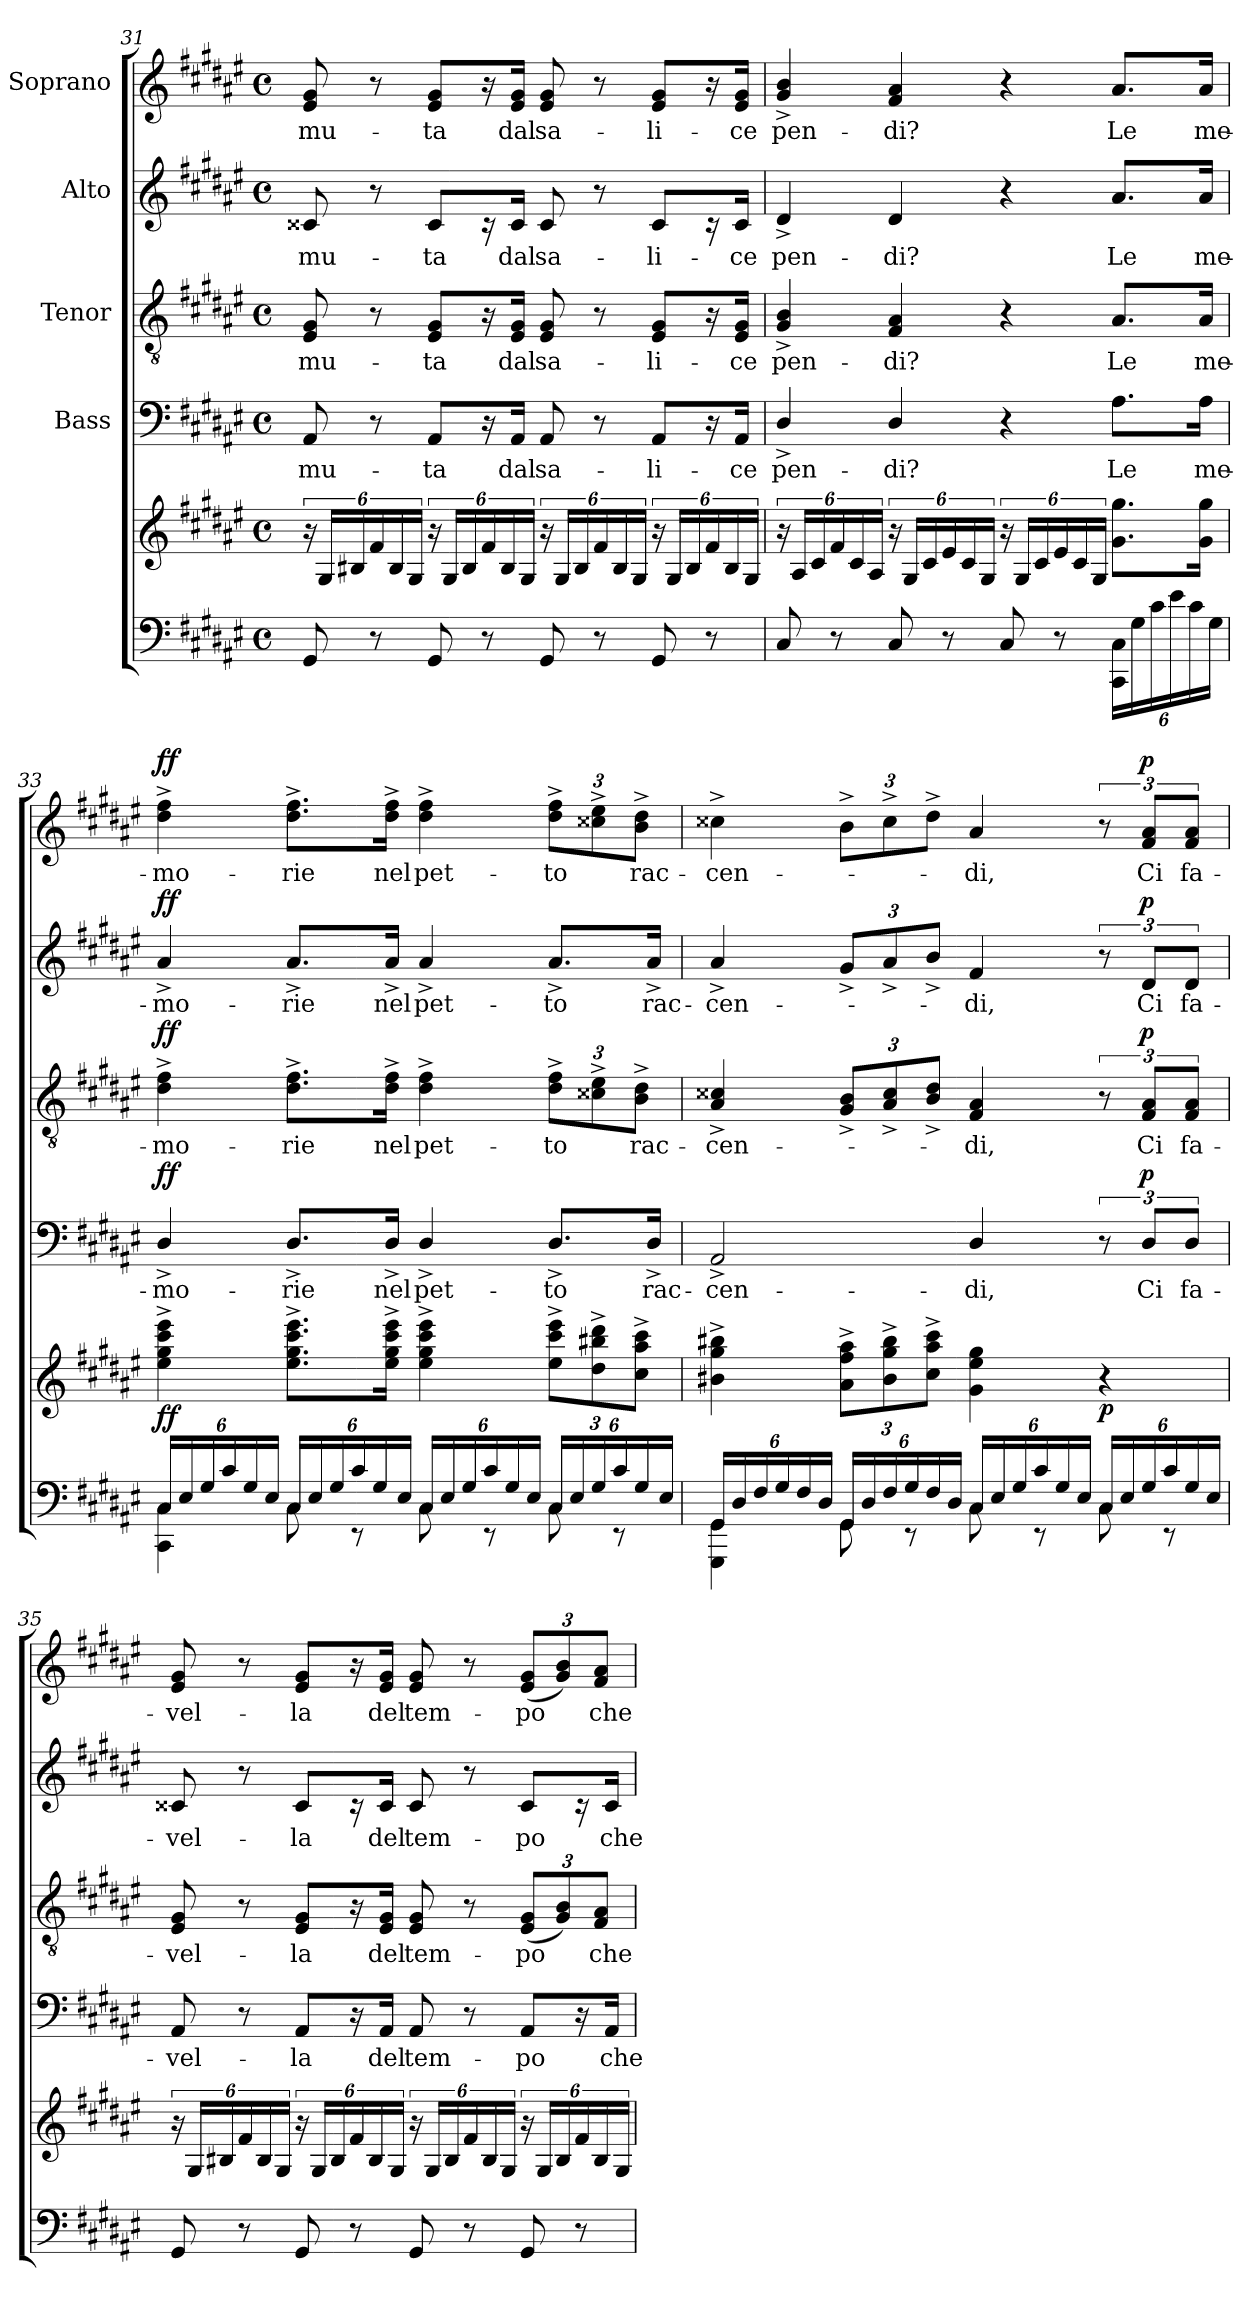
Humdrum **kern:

**kern	**kern	**dynam	**kern	**text	**dynam	**kern	**text	**dynam	**kern	**text	**dynam	**kern	**text	**dynam
*part5	*part5	*part5	*part4	*part4	*part4	*part3	*part3	*part3	*part2	*part2	*part2	*part1	*part1	*part1
*staff6	*staff5	*staff5/6	*staff4	*staff4	*staff4	*staff3	*staff3	*staff3	*staff2	*staff2	*staff2	*staff1	*staff1	*staff1
*	*	*	*I"Bass	*	*	*I"Tenor	*	*	*I"Alto	*	*	*I"Soprano	*	*
!!LO:PB:g=z
*clefF4	*clefG2	*	*clefF4	*	*	*clefGv2	*	*	*clefG2	*	*	*clefG2	*	*
*	*	*	*ITrd1c2	*	*	*ITrd1c2	*	*	*ITrd1c2	*	*	*ITrd1c2	*	*
*k[f#c#g#d#a#e#]	*k[f#c#g#d#a#e#]	*	*k[f#c#g#d#a#e#]	*	*	*k[f#c#g#d#a#e#]	*	*	*k[f#c#g#d#a#e#]	*	*	*k[f#c#g#d#a#e#]	*	*
*F#:	*F#:	*	*F#:	*	*	*F#:	*	*	*F#:	*	*	*F#:	*	*
*M4/4	*M4/4	*	*M4/4	*	*	*M4/4	*	*	*M4/4	*	*	*M4/4	*	*
*met(c)	*met(c)	*	*met(c)	*	*	*met(c)	*	*	*met(c)	*	*	*met(c)	*	*
=31	=31	=31	=31	=31	=31	=31	=31	=31	=31	=31	=31	=31	=31	=31
!	!	!	!	!LO:LY:b	!	!	!LO:LY:b	!	!	!LO:LY:b	!	!	!LO:LY:b	!
8GG#/	24r	.	8GG#/	mu-	.	8D#/ 8F#/	mu-	.	8B#X/	mu-	.	8d#/ 8f#/	mu-	.
.	24G#/LL	.	.	.	.	.	.	.	.	.	.	.	.	.
.	24B#X/	.	.	.	.	.	.	.	.	.	.	.	.	.
8r	24f#/	.	8r	.	.	8r	.	.	8r	.	.	8r	.	.
.	24B#/	.	.	.	.	.	.	.	.	.	.	.	.	.
.	24G#/JJ	.	.	.	.	.	.	.	.	.	.	.	.	.
!	!	!	!	!LO:LY:b	!	!	!LO:LY:b	!	!	!LO:LY:b	!	!	!LO:LY:b	!
8GG#/	24r	.	8GG#/L	-ta	.	8D#/ 8F#/L	-ta	.	8B#/L	-ta	.	8d#/ 8f#/L	-ta	.
.	24G#/LL	.	.	.	.	.	.	.	.	.	.	.	.	.
.	24B#/	.	.	.	.	.	.	.	.	.	.	.	.	.
8r	24f#/	.	16r	.	.	16r	.	.	16r	.	.	16r	.	.
.	24B#/	.	.	.	.	.	.	.	.	.	.	.	.	.
!	!	!	!	!LO:LY:b	!	!	!LO:LY:b	!	!	!LO:LY:b	!	!	!LO:LY:b	!
.	.	.	16GG#/Jk	dal	.	16D#/ 16F#/Jk	dal	.	16B#/Jk	dal	.	16d#/ 16f#/Jk	dal	.
.	24G#/JJ	.	.	.	.	.	.	.	.	.	.	.	.	.
!	!	!	!	!LO:LY:b	!	!	!LO:LY:b	!	!	!LO:LY:b	!	!	!LO:LY:b	!
8GG#/	24r	.	8GG#/	sa-	.	8D#/ 8F#/	sa-	.	8B#/	sa-	.	8d#/ 8f#/	sa-	.
.	24G#/LL	.	.	.	.	.	.	.	.	.	.	.	.	.
.	24B#/	.	.	.	.	.	.	.	.	.	.	.	.	.
8r	24f#/	.	8r	.	.	8r	.	.	8r	.	.	8r	.	.
.	24B#/	.	.	.	.	.	.	.	.	.	.	.	.	.
.	24G#/JJ	.	.	.	.	.	.	.	.	.	.	.	.	.
!	!	!	!	!LO:LY:b	!	!	!LO:LY:b	!	!	!LO:LY:b	!	!	!LO:LY:b	!
8GG#/	24r	.	8GG#/L	-li-	.	8D#/ 8F#/L	-li-	.	8B#/L	-li-	.	8d#/ 8f#/L	-li-	.
.	24G#/LL	.	.	.	.	.	.	.	.	.	.	.	.	.
.	24B#/	.	.	.	.	.	.	.	.	.	.	.	.	.
8r	24f#/	.	16r	.	.	16r	.	.	16r	.	.	16r	.	.
.	24B#/	.	.	.	.	.	.	.	.	.	.	.	.	.
!	!	!	!	!LO:LY:b	!	!	!LO:LY:b	!	!	!LO:LY:b	!	!	!LO:LY:b	!
.	.	.	16GG#/Jk	-ce	.	16D#/ 16F#/Jk	-ce	.	16B#/Jk	-ce	.	16d#/ 16f#/Jk	-ce	.
.	24G#/JJ	.	.	.	.	.	.	.	.	.	.	.	.	.
!!LO:PB:g=z
=32	=32	=32	=32	=32	=32	=32	=32	=32	=32	=32	=32	=32	=32	=32
!	!	!	!	!LO:LY:b	!	!	!LO:LY:b	!	!	!LO:LY:b	!	!	!LO:LY:b	!
8C#/	24r	.	4C#^/	pen-	.	4F#/^ 4A#/^	pen-	.	4c#^/	pen-	.	4f#/^ 4a#/^	pen-	.
.	24A#/LL	.	.	.	.	.	.	.	.	.	.	.	.	.
.	24c#/	.	.	.	.	.	.	.	.	.	.	.	.	.
8r	24f#/	.	.	.	.	.	.	.	.	.	.	.	.	.
.	24c#/	.	.	.	.	.	.	.	.	.	.	.	.	.
.	24A#/JJ	.	.	.	.	.	.	.	.	.	.	.	.	.
!	!	!	!	!LO:LY:b	!	!	!LO:LY:b	!	!	!LO:LY:b	!	!	!LO:LY:b	!
8C#/	24r	.	4C#/	-di?	.	4E#/ 4G#/	-di?	.	4c#/	-di?	.	4e#/ 4g#/	-di?	.
.	24G#/LL	.	.	.	.	.	.	.	.	.	.	.	.	.
.	24c#/	.	.	.	.	.	.	.	.	.	.	.	.	.
8r	24e#/	.	.	.	.	.	.	.	.	.	.	.	.	.
.	24c#/	.	.	.	.	.	.	.	.	.	.	.	.	.
.	24G#/JJ	.	.	.	.	.	.	.	.	.	.	.	.	.
8C#/	24r	.	4r	.	.	4r	.	.	4r	.	.	4r	.	.
.	24G#/LL	.	.	.	.	.	.	.	.	.	.	.	.	.
.	24c#/	.	.	.	.	.	.	.	.	.	.	.	.	.
8r	24e#/	.	.	.	.	.	.	.	.	.	.	.	.	.
.	24c#/	.	.	.	.	.	.	.	.	.	.	.	.	.
.	24G#/JJ	.	.	.	.	.	.	.	.	.	.	.	.	.
*Xbrackettup	*	*	*	*	*	*	*	*	*	*	*	*	*	*
!	!	!	!	!LO:LY:b	!	!	!LO:LY:b	!	!	!LO:LY:b	!	!	!LO:LY:b	!
24CC#\ 24C#\LL	8.g#\ 8.gg#\L	.	8.G#\L	Le	.	8.G#/L	Le	.	8.g#/L	Le	.	8.g#/L	Le	.
24G#\	.	.	.	.	.	.	.	.	.	.	.	.	.	.
24c#\	.	.	.	.	.	.	.	.	.	.	.	.	.	.
24e#\	.	.	.	.	.	.	.	.	.	.	.	.	.	.
24c#\	.	.	.	.	.	.	.	.	.	.	.	.	.	.
!	!	!	!	!LO:LY:b	!	!	!LO:LY:b	!	!	!LO:LY:b	!	!	!LO:LY:b	!
.	16g#\ 16gg#\Jk	.	16G#\Jk	me-	.	16G#/Jk	me-	.	16g#/Jk	me-	.	16g#/Jk	me-	.
24G#\JJ	.	.	.	.	.	.	.	.	.	.	.	.	.	.
!!LO:PB:g=z
=33	=33	=33	=33	=33	=33	=33	=33	=33	=33	=33	=33	=33	=33	=33
*^	*	*	*	*	*	*	*	*	*	*	*	*	*	*
!	!	!	!LO:DY:b	!	!LO:LY:b	!LO:DY:b	!	!LO:LY:b	!LO:DY:b	!	!LO:LY:b	!LO:DY:b	!	!LO:LY:b	!LO:DY:b
24C#/LL	4CC#\ 4C#\	4ee#\^ 4gg#\^ 4ccc#\^ 4eee#\^	ff	4C#^/	-mo-	ff	4c#\^ 4e#\^	-mo-	ff	4g#^/	-mo-	ff	4cc#\^ 4ee#\^	-mo-	ff
24E#/	.	.	.	.	.	.	.	.	.	.	.	.	.	.	.
24G#/	.	.	.	.	.	.	.	.	.	.	.	.	.	.	.
24c#/	.	.	.	.	.	.	.	.	.	.	.	.	.	.	.
24G#/	.	.	.	.	.	.	.	.	.	.	.	.	.	.	.
24E#/JJ	.	.	.	.	.	.	.	.	.	.	.	.	.	.	.
!	!	!	!	!	!LO:LY:b	!	!	!LO:LY:b	!	!	!LO:LY:b	!	!	!LO:LY:b	!
24C#/LL	8C#\	8.ee#\^ 8.gg#\^ 8.ccc#\^ 8.eee#\^L	.	8.C#^/L	-rie	.	8.c#\^ 8.e#\^L	-rie	.	8.g#^/L	-rie	.	8.cc#\^ 8.ee#\^L	-rie	.
24E#/	.	.	.	.	.	.	.	.	.	.	.	.	.	.	.
24G#/	.	.	.	.	.	.	.	.	.	.	.	.	.	.	.
24c#/	8rEE	.	.	.	.	.	.	.	.	.	.	.	.	.	.
24G#/	.	.	.	.	.	.	.	.	.	.	.	.	.	.	.
!	!	!	!	!	!LO:LY:b	!	!	!LO:LY:b	!	!	!LO:LY:b	!	!	!LO:LY:b	!
.	.	16ee#\^ 16gg#\^ 16ccc#\^ 16eee#\^Jk	.	16C#^/Jk	nel	.	16c#\^ 16e#\^Jk	nel	.	16g#^/Jk	nel	.	16cc#\^ 16ee#\^Jk	nel	.
24E#/JJ	.	.	.	.	.	.	.	.	.	.	.	.	.	.	.
!	!	!	!	!	!LO:LY:b	!	!	!LO:LY:b	!	!	!LO:LY:b	!	!	!LO:LY:b	!
24C#/LL	8C#\	4ee#\^ 4gg#\^ 4ccc#\^ 4eee#\^	.	4C#^/	pet-	.	4c#\^ 4e#\^	pet-	.	4g#^/	pet-	.	4cc#\^ 4ee#\^	pet-	.
24E#/	.	.	.	.	.	.	.	.	.	.	.	.	.	.	.
24G#/	.	.	.	.	.	.	.	.	.	.	.	.	.	.	.
24c#/	8rEE	.	.	.	.	.	.	.	.	.	.	.	.	.	.
24G#/	.	.	.	.	.	.	.	.	.	.	.	.	.	.	.
24E#/JJ	.	.	.	.	.	.	.	.	.	.	.	.	.	.	.
*	*	*Xbrackettup	*	*	*	*	*	*	*	*	*	*	*	*	*
!	!	!	!	!	!LO:LY:b	!	!	!	!	!	!	!	!	!	!
*	*	*	*	*	*	*	*Xbrackettup	*	*	*	*	*	*	*	*
!	!	!	!	!	!	!	!	!LO:LY:b	!	!	!LO:LY:b	!	!	!	!
*	*	*	*	*	*	*	*	*	*	*	*	*	*Xbrackettup	*	*
!	!	!	!	!	!	!	!	!	!	!	!	!	!	!LO:LY:b	!
24C#/LL	8C#\	12ee#\^ 12ccc#\^ 12eee#\^L	.	8.C#^/L	-to	.	12c#\^ 12e#\^L	-to	.	8.g#^/L	-to	.	12cc#\^ 12ee#\^L	-to	.
24E#/	.	.	.	.	.	.	.	.	.	.	.	.	.	.	.
24G#/	.	12dd#\^ 12bb#X\^ 12ddd#\^	.	.	.	.	12B#X\^ 12d#\^	.	.	.	.	.	12b#X\^ 12dd#\^	.	.
24c#/	8rEE	.	.	.	.	.	.	.	.	.	.	.	.	.	.
!	!	!	!	!	!	!	!	!LO:LY:b	!	!	!	!	!	!LO:LY:b	!
24G#/	.	12cc#\^ 12aa#\^ 12ccc#\^J	.	.	.	.	12A#\^ 12c#\^J	rac-	.	.	.	.	12a#\^ 12cc#\^J	rac-	.
!	!	!	!	!	!LO:LY:b	!	!	!	!	!	!LO:LY:b	!	!	!	!
.	.	.	.	16C#^/Jk	rac-	.	.	.	.	16g#^/Jk	rac-	.	.	.	.
24E#/JJ	.	.	.	.	.	.	.	.	.	.	.	.	.	.	.
!!LO:PB:g=z
=34	=34	=34	=34	=34	=34	=34	=34	=34	=34	=34	=34	=34	=34	=34	=34
!	!	!	!	!	!LO:LY:b	!	!	!LO:LY:b	!	!	!LO:LY:b	!	!	!LO:LY:b	!
24GG#/LL	4GGG#\ 4GG#\	4b#X\^ 4gg#\^ 4bb#X\^	.	2GG#^/	-cen-	.	4G#/^ 4B#X/^	-cen-	.	4g#^/	-cen-	.	4b#X^\	-cen-	.
24D#/	.	.	.	.	.	.	.	.	.	.	.	.	.	.	.
24F#/	.	.	.	.	.	.	.	.	.	.	.	.	.	.	.
24G#/	.	.	.	.	.	.	.	.	.	.	.	.	.	.	.
24F#/	.	.	.	.	.	.	.	.	.	.	.	.	.	.	.
24D#/JJ	.	.	.	.	.	.	.	.	.	.	.	.	.	.	.
*	*	*	*	*	*	*	*	*	*	*Xbrackettup	*	*	*	*	*
24GG#/LL	8GG#\	12a#\^ 12ff#\^ 12aa#\^L	.	.	.	.	12F#/^ 12A#/^L	.	.	12f#^/L	.	.	12a#^\L	.	.
24D#/	.	.	.	.	.	.	.	.	.	.	.	.	.	.	.
24F#/	.	12b#\^ 12gg#\^ 12bb#\^	.	.	.	.	12G#/^ 12B#/^	.	.	12g#^/	.	.	12b#^\	.	.
24G#/	8rEE	.	.	.	.	.	.	.	.	.	.	.	.	.	.
24F#/	.	12cc#\^ 12aa#\^ 12ccc#\^J	.	.	.	.	12A#/^ 12c#/^J	.	.	12a#^/J	.	.	12cc#^\J	.	.
24D#/JJ	.	.	.	.	.	.	.	.	.	.	.	.	.	.	.
!	!	!	!	!	!LO:LY:b	!	!	!LO:LY:b	!	!	!LO:LY:b	!	!	!LO:LY:b	!
24C#/LL	8C#\	4g#\ 4ee#\ 4gg#\	.	4C#/	-di,	.	4E#/ 4G#/	-di,	.	4e#/	-di,	.	4g#/	-di,	.
24E#/	.	.	.	.	.	.	.	.	.	.	.	.	.	.	.
24G#/	.	.	.	.	.	.	.	.	.	.	.	.	.	.	.
24c#/	8rEE	.	.	.	.	.	.	.	.	.	.	.	.	.	.
24G#/	.	.	.	.	.	.	.	.	.	.	.	.	.	.	.
24E#/JJ	.	.	.	.	.	.	.	.	.	.	.	.	.	.	.
*	*	*	*	*	*	*	*brackettup	*	*	*brackettup	*	*	*brackettup	*	*
!	!	!	!LO:DY:b	!	!	!	!	!	!	!	!	!	!	!	!
24C#/LL	8C#\	4r	p	12r	.	.	12r	.	.	12r	.	.	12r	.	.
24E#/	.	.	.	.	.	.	.	.	.	.	.	.	.	.	.
!	!	!	!	!	!LO:LY:b	!LO:DY:b	!	!LO:LY:b	!LO:DY:b	!	!LO:LY:b	!LO:DY:b	!	!LO:LY:b	!LO:DY:b
24G#/	.	.	.	12C#/L	Ci	p	12E#/ 12G#/L	Ci	p	12c#/L	Ci	p	12e#/ 12g#/L	Ci	p
24c#/	8rEE	.	.	.	.	.	.	.	.	.	.	.	.	.	.
!	!	!	!	!	!LO:LY:b	!	!	!LO:LY:b	!	!	!LO:LY:b	!	!	!LO:LY:b	!
24G#/	.	.	.	12C#/J	fa-	.	12E#/ 12G#/J	fa-	.	12c#/J	fa-	.	12e#/ 12g#/J	fa-	.
24E#/JJ	.	.	.	.	.	.	.	.	.	.	.	.	.	.	.
*v	*v	*	*	*	*	*	*	*	*	*	*	*	*	*	*
!!LO:PB:g=z
=35	=35	=35	=35	=35	=35	=35	=35	=35	=35	=35	=35	=35	=35	=35
*	*brackettup	*	*	*	*	*	*	*	*	*	*	*	*	*
!	!	!	!	!LO:LY:b	!	!	!LO:LY:b	!	!	!LO:LY:b	!	!	!LO:LY:b	!
8GG#/	24r	.	8GG#/	-vel-	.	8D#/ 8F#/	-vel-	.	8B#X/	-vel-	.	8d#/ 8f#/	-vel-	.
.	24G#/LL	.	.	.	.	.	.	.	.	.	.	.	.	.
.	24B#X/	.	.	.	.	.	.	.	.	.	.	.	.	.
8r	24f#/	.	8r	.	.	8r	.	.	8r	.	.	8r	.	.
.	24B#/	.	.	.	.	.	.	.	.	.	.	.	.	.
.	24G#/JJ	.	.	.	.	.	.	.	.	.	.	.	.	.
!	!	!	!	!LO:LY:b	!	!	!LO:LY:b	!	!	!LO:LY:b	!	!	!LO:LY:b	!
8GG#/	24r	.	8GG#/L	-la	.	8D#/ 8F#/L	-la	.	8B#/L	-la	.	8d#/ 8f#/L	-la	.
.	24G#/LL	.	.	.	.	.	.	.	.	.	.	.	.	.
.	24B#/	.	.	.	.	.	.	.	.	.	.	.	.	.
8r	24f#/	.	16r	.	.	16r	.	.	16r	.	.	16r	.	.
.	24B#/	.	.	.	.	.	.	.	.	.	.	.	.	.
!	!	!	!	!LO:LY:b	!	!	!LO:LY:b	!	!	!LO:LY:b	!	!	!LO:LY:b	!
.	.	.	16GG#/Jk	del	.	16D#/ 16F#/Jk	del	.	16B#/Jk	del	.	16d#/ 16f#/Jk	del	.
.	24G#/JJ	.	.	.	.	.	.	.	.	.	.	.	.	.
!	!	!	!	!LO:LY:b	!	!	!LO:LY:b	!	!	!LO:LY:b	!	!	!LO:LY:b	!
8GG#/	24r	.	8GG#/	tem-	.	8D#/ 8F#/	tem-	.	8B#/	tem-	.	8d#/ 8f#/	tem-	.
.	24G#/LL	.	.	.	.	.	.	.	.	.	.	.	.	.
.	24B#/	.	.	.	.	.	.	.	.	.	.	.	.	.
8r	24f#/	.	8r	.	.	8r	.	.	8r	.	.	8r	.	.
.	24B#/	.	.	.	.	.	.	.	.	.	.	.	.	.
.	24G#/JJ	.	.	.	.	.	.	.	.	.	.	.	.	.
!	!	!	!	!LO:LY:b	!	!	!	!	!	!	!	!	!	!
*	*	*	*	*	*	*Xbrackettup	*	*	*	*	*	*	*	*
!	!	!	!	!	!	!	!LO:LY:b	!	!	!LO:LY:b	!	!	!	!
*	*	*	*	*	*	*	*	*	*	*	*	*Xbrackettup	*	*
!	!	!	!	!	!	!	!	!	!	!	!	!	!LO:LY:b	!
8GG#/	24r	.	8GG#/L	-po	.	(<12D#/ 12F#/L	-po	.	8B#/L	-po	.	(<12d#/ 12f#/L	-po	.
.	24G#/LL	.	.	.	.	.	.	.	.	.	.	.	.	.
.	24B#/	.	.	.	.	12F#/ 12A#/)	.	.	.	.	.	12f#/ 12a#/)	.	.
8r	24f#/	.	16r	.	.	.	.	.	16r	.	.	.	.	.
!	!	!	!	!	!	!	!LO:LY:b	!	!	!	!	!	!LO:LY:b	!
.	24B#/	.	.	.	.	12E#/ 12G#/J	che	.	.	.	.	12e#/ 12g#/J	che	.
!	!	!	!	!LO:LY:b	!	!	!	!	!	!LO:LY:b	!	!	!	!
.	.	.	16GG#/Jk	che	.	.	.	.	16B#/Jk	che	.	.	.	.
.	24G#/JJ	.	.	.	.	.	.	.	.	.	.	.	.	.
=	=	=	=	=	=	=	=	=	=	=	=	=	=	=
*-	*-	*-	*-	*-	*-	*-	*-	*-	*-	*-	*-	*-	*-	*-
